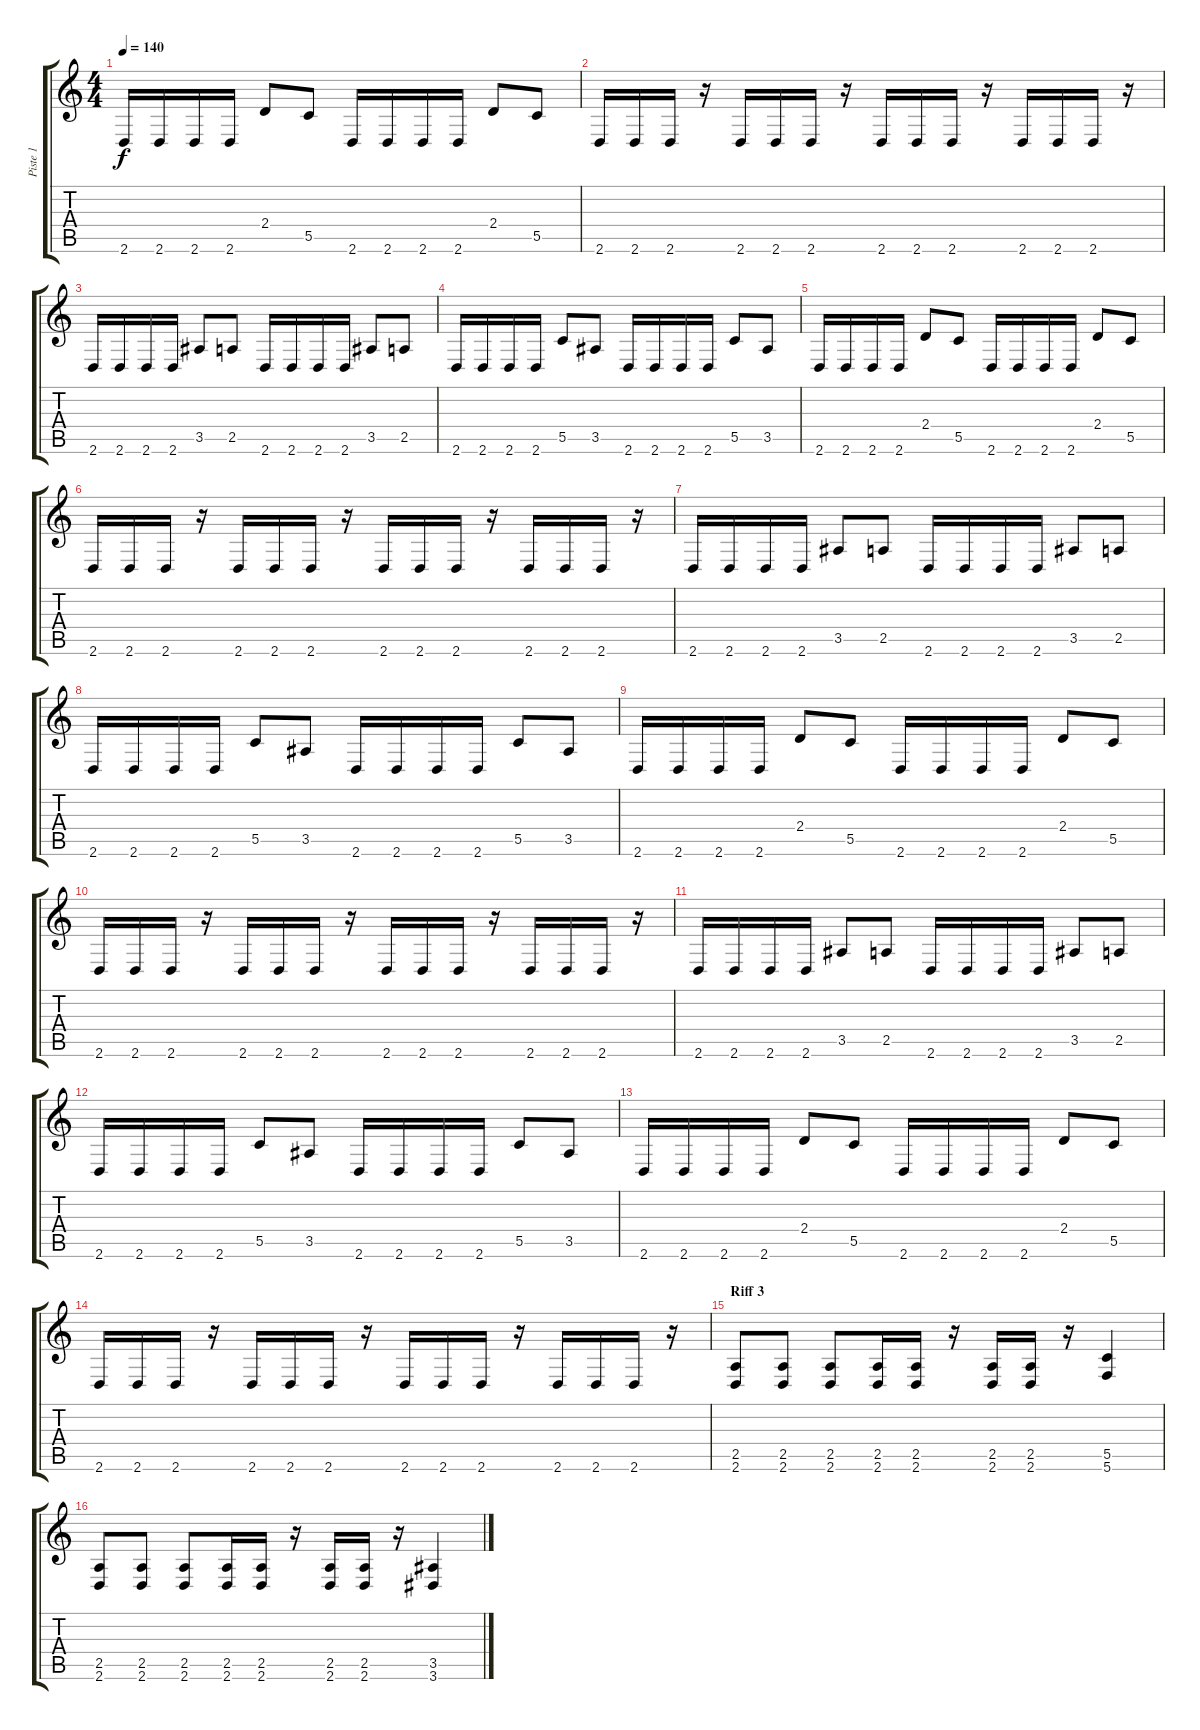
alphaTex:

\track ("Piste 1" "Piste 1") {instrument distortionguitar}
\staff {score tabs}
\tuning (D4 A3 F3 C3 G2 C2) {hide}
\ts (4 4)
\tempo 140
\clef g2
\ks c
2.6.16{dy f} 2.6.16 2.6.16 2.6.16 2.4.8 5.5.8 2.6.16 2.6.16 2.6.16 2.6.16 2.4.8 5.5.8 |
2.6.16 2.6.16 2.6.16 r.16 2.6.16 2.6.16 2.6.16 r.16 2.6.16 2.6.16 2.6.16 r.16 2.6.16 2.6.16 2.6.16 r.16 |
2.6.16 2.6.16 2.6.16 2.6.16 3.5.8 2.5.8 2.6.16 2.6.16 2.6.16 2.6.16 3.5.8 2.5.8 |
2.6.16 2.6.16 2.6.16 2.6.16 5.5.8 3.5.8 2.6.16 2.6.16 2.6.16 2.6.16 5.5.8 3.5.8 |
2.6.16 2.6.16 2.6.16 2.6.16 2.4.8 5.5.8 2.6.16 2.6.16 2.6.16 2.6.16 2.4.8 5.5.8 |
2.6.16 2.6.16 2.6.16 r.16 2.6.16 2.6.16 2.6.16 r.16 2.6.16 2.6.16 2.6.16 r.16 2.6.16 2.6.16 2.6.16 r.16 |
2.6.16 2.6.16 2.6.16 2.6.16 3.5.8 2.5.8 2.6.16 2.6.16 2.6.16 2.6.16 3.5.8 2.5.8 |
2.6.16 2.6.16 2.6.16 2.6.16 5.5.8 3.5.8 2.6.16 2.6.16 2.6.16 2.6.16 5.5.8 3.5.8 |
2.6.16 2.6.16 2.6.16 2.6.16 2.4.8 5.5.8 2.6.16 2.6.16 2.6.16 2.6.16 2.4.8 5.5.8 |
2.6.16 2.6.16 2.6.16 r.16 2.6.16 2.6.16 2.6.16 r.16 2.6.16 2.6.16 2.6.16 r.16 2.6.16 2.6.16 2.6.16 r.16 |
2.6.16 2.6.16 2.6.16 2.6.16 3.5.8 2.5.8 2.6.16 2.6.16 2.6.16 2.6.16 3.5.8 2.5.8 |
2.6.16 2.6.16 2.6.16 2.6.16 5.5.8 3.5.8 2.6.16 2.6.16 2.6.16 2.6.16 5.5.8 3.5.8 |
2.6.16 2.6.16 2.6.16 2.6.16 2.4.8 5.5.8 2.6.16 2.6.16 2.6.16 2.6.16 2.4.8 5.5.8 |
2.6.16 2.6.16 2.6.16 r.16 2.6.16 2.6.16 2.6.16 r.16 2.6.16 2.6.16 2.6.16 r.16 2.6.16 2.6.16 2.6.16 r.16 |
\section ("" "Riff 3")
(2.5 2.6).8 (2.5 2.6).8 (2.5 2.6).8 (2.5 2.6).16 (2.5 2.6).16 r.16 (2.5 2.6).16 (2.5 2.6).16 r.16 (5.5 5.6).4 |
(2.5 2.6).8 (2.5 2.6).8 (2.5 2.6).8 (2.5 2.6).16 (2.5 2.6).16 r.16 (2.5 2.6).16 (2.5 2.6).16 r.16 (3.5 3.6).4
